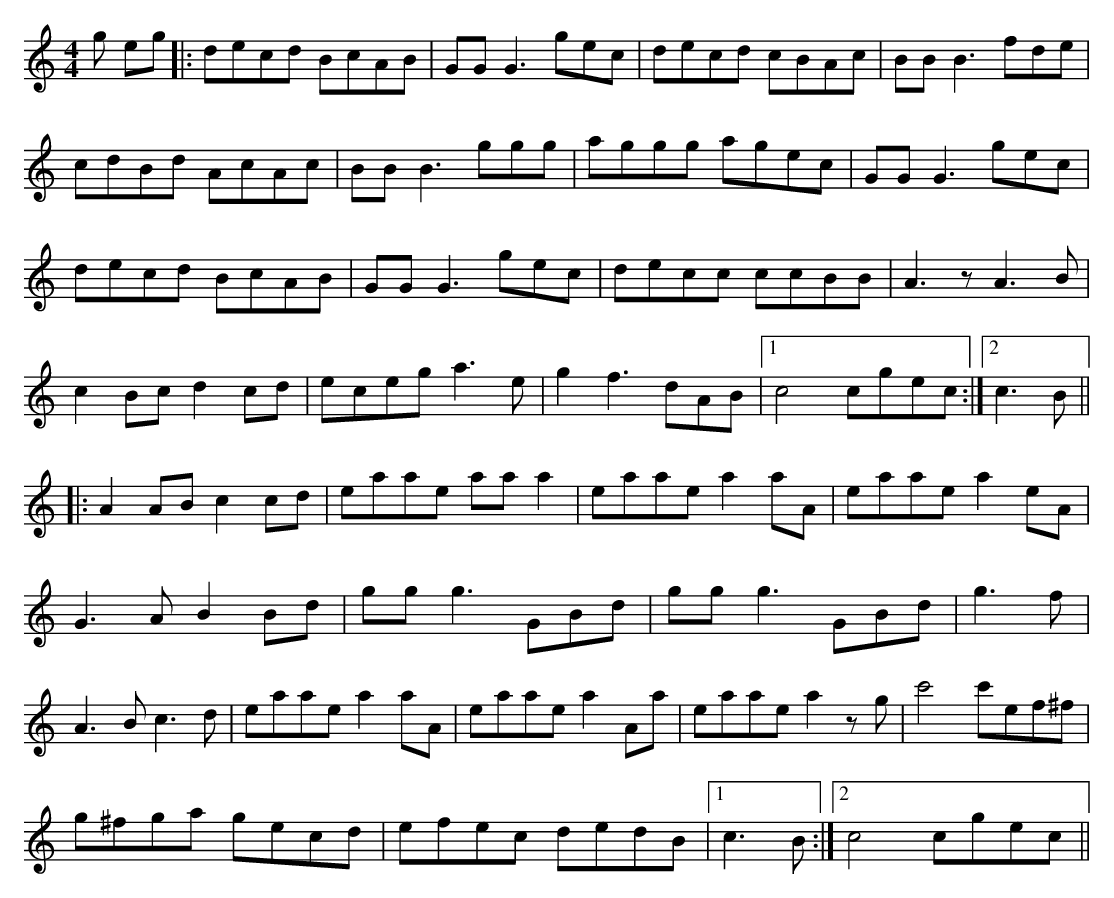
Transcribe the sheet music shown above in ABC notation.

X:1
M:4/4
K:C
g eg|:decd BcAB|GG G3 gec|decd cBAc|BB B3 fde|
cdBd AcAc|BB B3 ggg|aggg agec|GG G3 gec|
decd BcAB|GG G3 gec|decc ccBB|A3 z A3 B|
c2 Bc d2 cd|eceg a3e|g2 f3 dAB|1 c4cgec:|2 c3B||
|:A2 AB c2 cd|eaae aaa2|eaae a2aA|eaae a2eA|
G3 AB2 Bd|gg g3 GBd|gg g3 GBd|g3f|
A3 Bc3 d|eaae a2aA|eaae a2Aa|eaae a2zg|c'4c'ef^f|
g^fga gecd|efec dedB|1 c3 B:|2 c4cgec||
